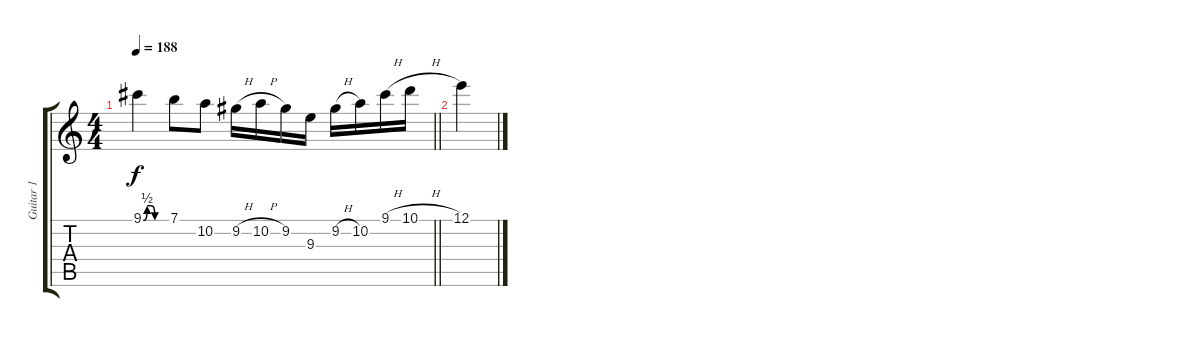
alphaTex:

\track ("Guitar 1" "Guitar 1") {instrument distortionguitar}
\staff {score tabs}
\tuning (E4 B3 G3 D3 A2 E2) {hide}
\ts (4 4)
\tempo 188
\clef g2
\barLineRight lightlight
\ks c
9.1{be (custom 0 0 10 2 20 2 30 0 60 0)}.4{dy f} 7.1.8 10.2.8 9.2{h}.16 10.2{h}.16 9.2.16 9.3.16 9.2{h}.16 10.2.16 9.1{h}.16 10.1{h}.16 |
12.1.4
